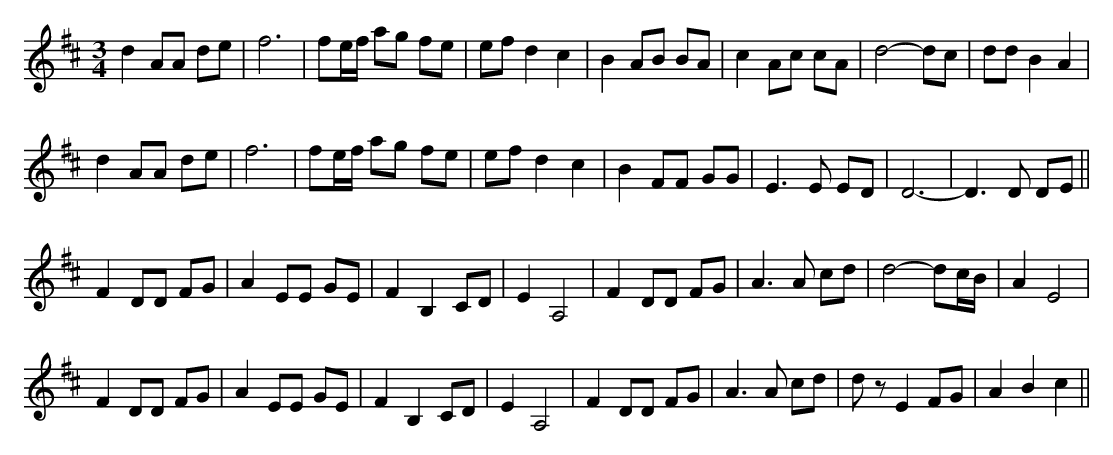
X:1
M:3/4
K:D
d2 AA de|f6|fe/f/ ag fe|ef d2 c2|B2 AB BA|c2 Ac cA|d4- dc|dd B2 A2|
d2 AA de|f6|fe/f/ ag fe|ef d2 c2|B2 FF GG|E3 E ED|D6-|D3 D DE||
F2 DD FG|A2 EE GE|F2 B,2 CD|E2 A,4|F2 DD FG|A3 A cd|d4- dc/B/|A2 E4|
F2 DD FG|A2 EE GE|F2 B,2 CD|E2 A,4|F2 DD FG|A3 A cd|d z E2 FG|A2 B2 c2||
